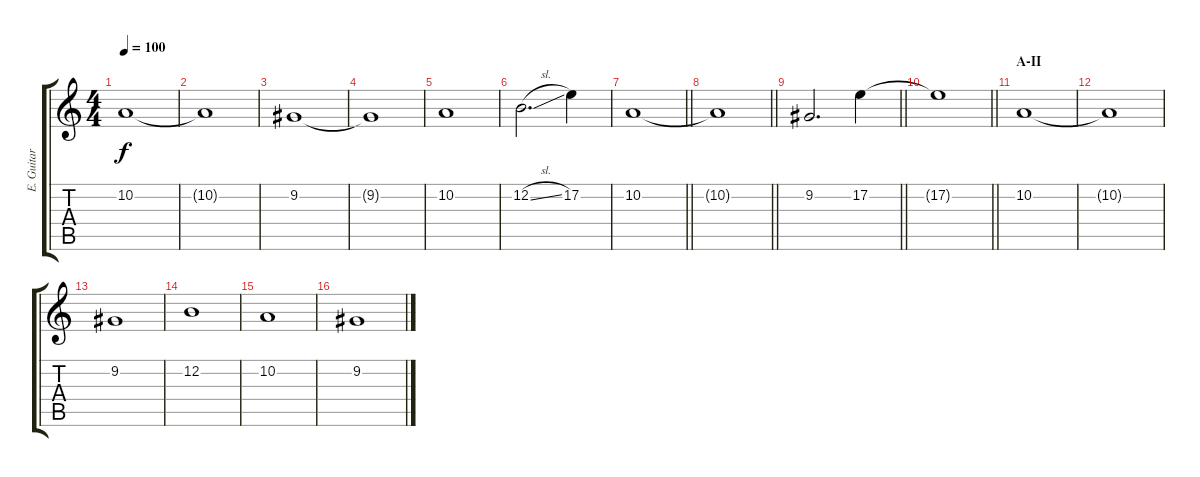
\track ("E. Guitar 1 (Hiroto)" "E. Guitar ") {instrument pad2warm}
\staff {score tabs}
\tuning (E4 B3 G3 D3 A2 E2) {hide}
\ts (4 4)
\tempo 100
\clef g2
\ks c
10.2.1{dy f} |
10.2{t}.1 |
9.2.1 |
9.2{t}.1 |
10.2.1 |
12.2{sl}.2{d} 17.2.4 |
\barLineRight lightlight
10.2.1 |
\barLineRight lightlight
10.2{t}.1 |
\section ("" "")
\barLineRight lightlight
9.2.2{d} 17.2.4 |
\barLineRight lightlight
17.2{t}.1 |
\section ("" "A-II")
10.2.1 |
10.2{t}.1 |
9.2.1 |
12.2.1 |
10.2.1 |
9.2.1
